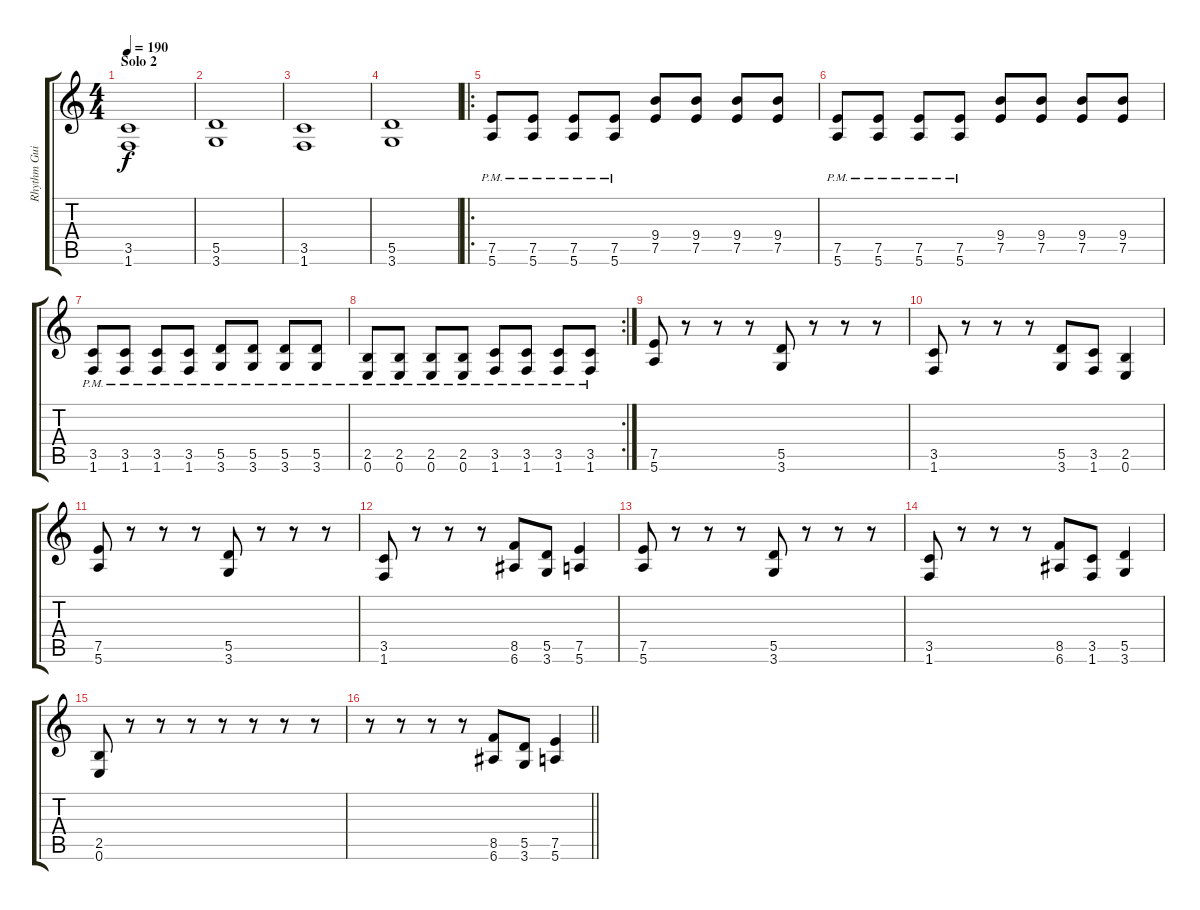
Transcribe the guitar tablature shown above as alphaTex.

\track ("Rhythm Guitar" "Rhythm Gui") {instrument distortionguitar}
\staff {score tabs}
\tuning (E4 B3 G3 D3 A2 E2) {hide}
\ts (4 4)
\section ("" "Solo 2")
\tempo 190
\clef g2
\ks c
(3.5 1.6).1{dy f} |
(5.5 3.6).1 |
(3.5 1.6).1 |
(5.5 3.6).1 |
\ro
(7.5{pm} 5.6{pm}).8 (7.5{pm} 5.6{pm}).8 (7.5{pm} 5.6{pm}).8 (7.5{pm} 5.6{pm}).8 (9.4 7.5).8 (9.4 7.5).8 (9.4 7.5).8 (9.4 7.5).8 |
(7.5{pm} 5.6{pm}).8 (7.5{pm} 5.6{pm}).8 (7.5{pm} 5.6{pm}).8 (7.5{pm} 5.6{pm}).8 (9.4 7.5).8 (9.4 7.5).8 (9.4 7.5).8 (9.4 7.5).8 |
(3.5{pm} 1.6{pm}).8 (3.5{pm} 1.6{pm}).8 (3.5{pm} 1.6{pm}).8 (3.5{pm} 1.6{pm}).8 (5.5{pm} 3.6{pm}).8 (5.5{pm} 3.6{pm}).8 (5.5{pm} 3.6{pm}).8 (5.5{pm} 3.6{pm}).8 |
\rc 2
(2.5{pm} 0.6{pm}).8 (2.5{pm} 0.6{pm}).8 (2.5{pm} 0.6{pm}).8 (2.5{pm} 0.6{pm}).8 (3.5{pm} 1.6{pm}).8 (3.5{pm} 1.6{pm}).8 (3.5{pm} 1.6{pm}).8 (3.5{pm} 1.6{pm}).8 |
(7.5 5.6).8 r.8 r.8 r.8 (5.5 3.6).8 r.8 r.8 r.8 |
(3.5 1.6).8 r.8 r.8 r.8 (5.5 3.6).8 (3.5 1.6).8 (2.5 0.6).4 |
(7.5 5.6).8 r.8 r.8 r.8 (5.5 3.6).8 r.8 r.8 r.8 |
(3.5 1.6).8 r.8 r.8 r.8 (8.5 6.6).8 (5.5 3.6).8 (7.5 5.6).4 |
(7.5 5.6).8 r.8 r.8 r.8 (5.5 3.6).8 r.8 r.8 r.8 |
(3.5 1.6).8 r.8 r.8 r.8 (8.5 6.6).8 (3.5 1.6).8 (5.5 3.6).4 |
(2.5 0.6).8 r.8 r.8 r.8 r.8 r.8 r.8 r.8 |
\barLineRight lightlight
r.8 r.8 r.8 r.8 (8.5 6.6).8 (5.5 3.6).8 (7.5 5.6).4
